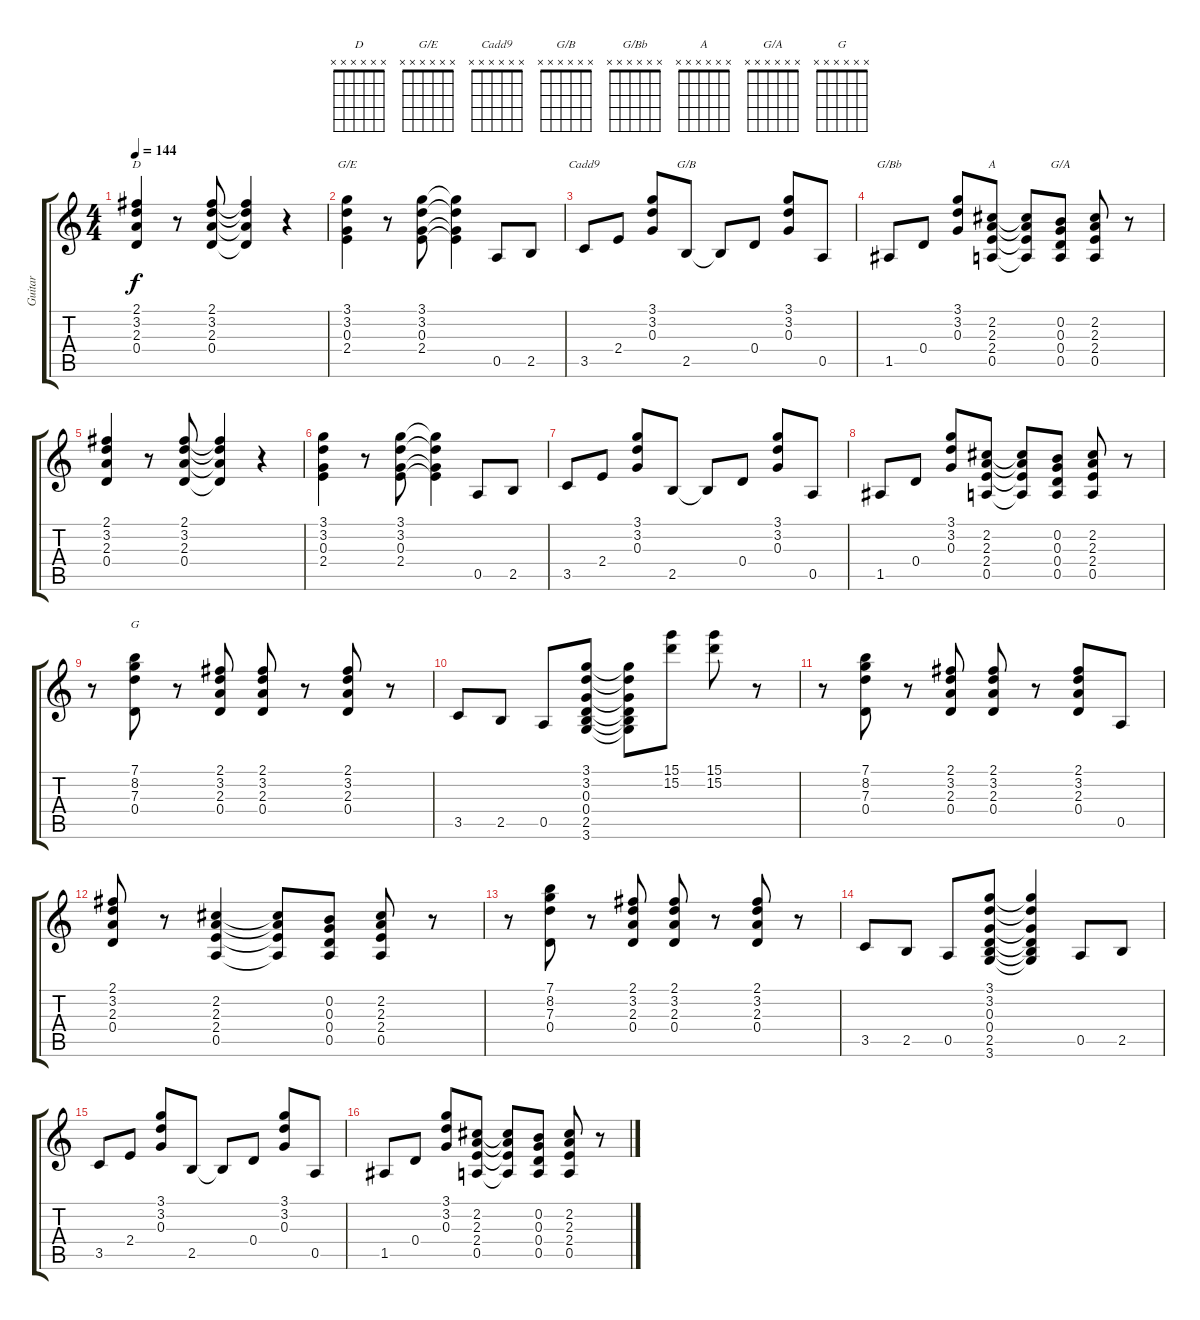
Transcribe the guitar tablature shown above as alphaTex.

\track ("Guitar" "Guitar") {instrument distortionguitar}
\staff {score tabs}
\tuning (E4 B3 G3 D3 A2 E2) {hide}
\chord ("D" x x x x x x)
\chord ("G/E" x x x x x x)
\chord ("Cadd9" x x x x x x)
\chord ("G/B" x x x x x x)
\chord ("G/Bb" x x x x x x)
\chord ("A" x x x x x x)
\chord ("G/A" x x x x x x)
\chord ("G" x x x x x x)
\ts (4 4)
\tempo 144
\clef g2
\ks c
(2.1 3.2 2.3 0.4).4{ch "D" dy f} r.8 (2.1 3.2 2.3 0.4).8 (2.1{t} 3.2{t} 2.3{t} 0.4{t}).4 r.4 |
(3.1 3.2 0.3 2.4).4{ch "G/E"} r.8 (3.1 3.2 0.3 2.4).8 (3.1{t} 3.2{t} 0.3{t} 2.4{t}).4 0.5.8 2.5.8 |
3.5.8{ch "Cadd9"} 2.4.8 (3.1 3.2 0.3).8 2.5.8{ch "G/B"} 2.5{t}.8 0.4.8 (3.1 3.2 0.3).8 0.5.8 |
1.5.8{ch "G/Bb"} 0.4.8 (3.1 3.2 0.3).8 (2.2 2.3 2.4 0.5).8{ch "A"} (2.2{t} 2.3{t} 2.4{t} 0.5{t}).8 (0.2 0.3 0.4 0.5).8{ch "G/A"} (2.2 2.3 2.4 0.5).8 r.8 |
(2.1 3.2 2.3 0.4).4 r.8 (2.1 3.2 2.3 0.4).8 (2.1{t} 3.2{t} 2.3{t} 0.4{t}).4 r.4 |
(3.1 3.2 0.3 2.4).4 r.8 (3.1 3.2 0.3 2.4).8 (3.1{t} 3.2{t} 0.3{t} 2.4{t}).4 0.5.8 2.5.8 |
3.5.8 2.4.8 (3.1 3.2 0.3).8 2.5.8 2.5{t}.8 0.4.8 (3.1 3.2 0.3).8 0.5.8 |
1.5.8 0.4.8 (3.1 3.2 0.3).8 (2.2 2.3 2.4 0.5).8 (2.2{t} 2.3{t} 2.4{t} 0.5{t}).8 (0.2 0.3 0.4 0.5).8 (2.2 2.3 2.4 0.5).8 r.8 |
r.8 (7.1 8.2 7.3 0.4).8{ch "G"} r.8 (2.1 3.2 2.3 0.4).8 (2.1 3.2 2.3 0.4).8 r.8 (2.1 3.2 2.3 0.4).8 r.8 |
3.5.8 2.5.8 0.5.8 (3.1 3.2 0.3 0.4 2.5 3.6).8 (3.1{t} 3.2{t} 0.3{t} 0.4{t} 2.5{t} 3.6{t}).8 (15.1 15.2).8 (15.1 15.2).8 r.8 |
r.8 (7.1 8.2 7.3 0.4).8 r.8 (2.1 3.2 2.3 0.4).8 (2.1 3.2 2.3 0.4).8 r.8 (2.1 3.2 2.3 0.4).8 0.5.8 |
(2.1 3.2 2.3 0.4).8 r.8 (2.2 2.3 2.4 0.5).4 (2.2{t} 2.3{t} 2.4{t} 0.5{t}).8 (0.2 0.3 0.4 0.5).8 (2.2 2.3 2.4 0.5).8 r.8 |
r.8 (7.1 8.2 7.3 0.4).8 r.8 (2.1 3.2 2.3 0.4).8 (2.1 3.2 2.3 0.4).8 r.8 (2.1 3.2 2.3 0.4).8 r.8 |
3.5.8 2.5.8 0.5.8 (3.1 3.2 0.3 0.4 2.5 3.6).8 (3.1{t} 3.2{t} 0.3{t} 0.4{t} 2.5{t} 3.6{t}).4 0.5.8 2.5.8 |
3.5.8 2.4.8 (3.1 3.2 0.3).8 2.5.8 2.5{t}.8 0.4.8 (3.1 3.2 0.3).8 0.5.8 |
1.5.8 0.4.8 (3.1 3.2 0.3).8 (2.2 2.3 2.4 0.5).8 (2.2{t} 2.3{t} 2.4{t} 0.5{t}).8 (0.2 0.3 0.4 0.5).8 (2.2 2.3 2.4 0.5).8 r.8
